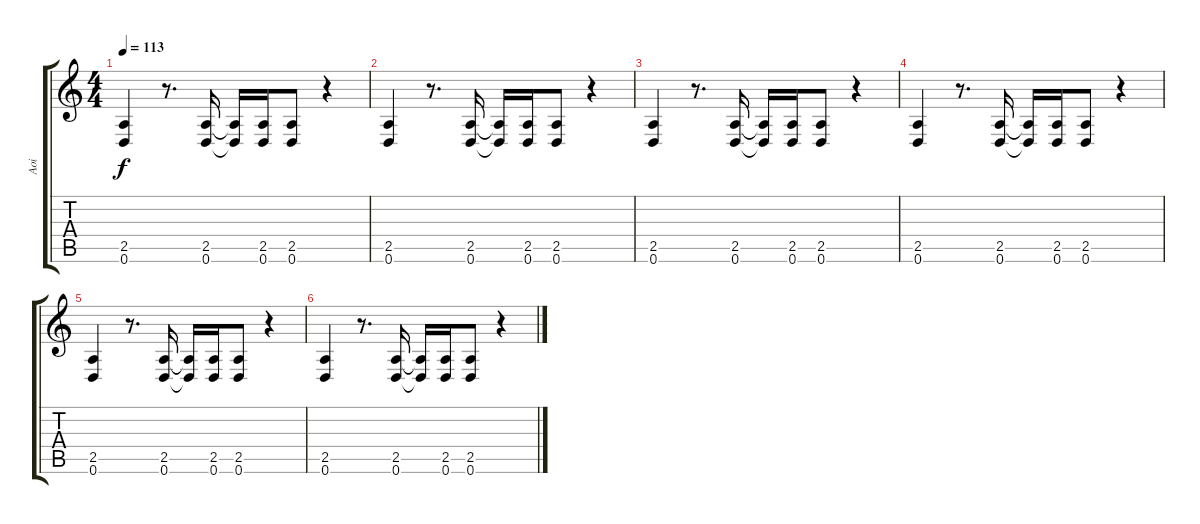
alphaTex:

\track ("Aoi" "Aoi") {instrument distortionguitar}
\staff {score tabs}
\tuning (D4 A3 F3 C3 G2 D2) {hide}
\ts (4 4)
\tempo 113
\clef g2
\ks c
(2.5 0.6).4{dy f} r.8{d} (2.5 0.6).16 (2.5{t} 0.6{t}).16 (2.5 0.6).16 (2.5 0.6).8 r.4 |
(2.5 0.6).4 r.8{d} (2.5 0.6).16 (2.5{t} 0.6{t}).16 (2.5 0.6).16 (2.5 0.6).8 r.4 |
(2.5 0.6).4 r.8{d} (2.5 0.6).16 (2.5{t} 0.6{t}).16 (2.5 0.6).16 (2.5 0.6).8 r.4 |
(2.5 0.6).4 r.8{d} (2.5 0.6).16 (2.5{t} 0.6{t}).16 (2.5 0.6).16 (2.5 0.6).8 r.4 |
(2.5 0.6).4 r.8{d} (2.5 0.6).16 (2.5{t} 0.6{t}).16 (2.5 0.6).16 (2.5 0.6).8 r.4 |
(2.5 0.6).4 r.8{d} (2.5 0.6).16 (2.5{t} 0.6{t}).16 (2.5 0.6).16 (2.5 0.6).8 r.4
